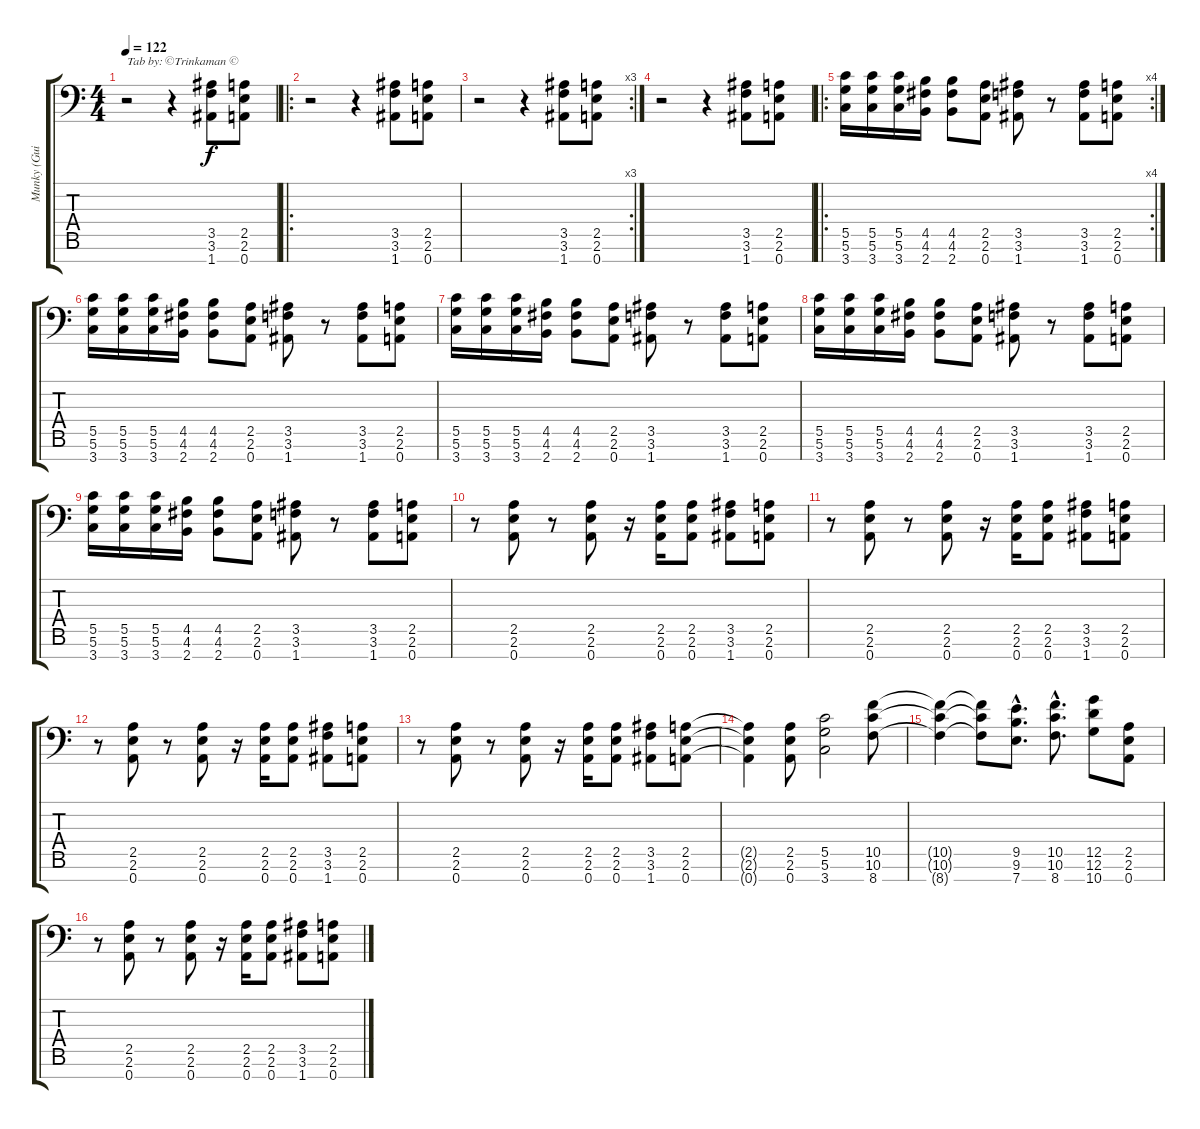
\track ("Munky (Guitar 1)" "Munky (Gui") {instrument distortionguitar}
\staff {score tabs}
\tuning (D4 A3 F3 C3 G2 D2 A1) {hide}
\ts (4 4)
\tempo 122
\clef f4
\ks c
r.2{txt "Tab by: ©Trinkaman ©" dy f instrument distortionguitar} r.4 (3.5 3.6 1.7).8 (2.5 2.6 0.7).8 |
\ro
r.2 r.4 (3.5 3.6 1.7).8 (2.5 2.6 0.7).8 |
\rc 3
r.2 r.4 (3.5 3.6 1.7).8 (2.5 2.6 0.7).8 |
r.2 r.4 (3.5 3.6 1.7).8 (2.5 2.6 0.7).8 |
\ro
\rc 4
(5.5 5.6 3.7).16 (5.5 5.6 3.7).16 (5.5 5.6 3.7).16 (4.5 4.6 2.7).16 (4.5 4.6 2.7).8 (2.5 2.6 0.7).8 (3.5 3.6 1.7).8 r.8 (3.5 3.6 1.7).8 (2.5 2.6 0.7).8 |
(5.5 5.6 3.7).16 (5.5 5.6 3.7).16 (5.5 5.6 3.7).16 (4.5 4.6 2.7).16 (4.5 4.6 2.7).8 (2.5 2.6 0.7).8 (3.5 3.6 1.7).8 r.8 (3.5 3.6 1.7).8 (2.5 2.6 0.7).8 |
(5.5 5.6 3.7).16 (5.5 5.6 3.7).16 (5.5 5.6 3.7).16 (4.5 4.6 2.7).16 (4.5 4.6 2.7).8 (2.5 2.6 0.7).8 (3.5 3.6 1.7).8 r.8 (3.5 3.6 1.7).8 (2.5 2.6 0.7).8 |
(5.5 5.6 3.7).16 (5.5 5.6 3.7).16 (5.5 5.6 3.7).16 (4.5 4.6 2.7).16 (4.5 4.6 2.7).8 (2.5 2.6 0.7).8 (3.5 3.6 1.7).8 r.8 (3.5 3.6 1.7).8 (2.5 2.6 0.7).8 |
(5.5 5.6 3.7).16 (5.5 5.6 3.7).16 (5.5 5.6 3.7).16 (4.5 4.6 2.7).16 (4.5 4.6 2.7).8 (2.5 2.6 0.7).8 (3.5 3.6 1.7).8 r.8 (3.5 3.6 1.7).8 (2.5 2.6 0.7).8 |
r.8 (2.5 2.6 0.7).8 r.8 (2.5 2.6 0.7).8 r.16 (2.5 2.6 0.7).16 (2.5 2.6 0.7).8 (3.5 3.6 1.7).8 (2.5 2.6 0.7).8 |
r.8 (2.5 2.6 0.7).8 r.8 (2.5 2.6 0.7).8 r.16 (2.5 2.6 0.7).16 (2.5 2.6 0.7).8 (3.5 3.6 1.7).8 (2.5 2.6 0.7).8 |
r.8 (2.5 2.6 0.7).8 r.8 (2.5 2.6 0.7).8 r.16 (2.5 2.6 0.7).16 (2.5 2.6 0.7).8 (3.5 3.6 1.7).8 (2.5 2.6 0.7).8 |
r.8 (2.5 2.6 0.7).8 r.8 (2.5 2.6 0.7).8 r.16 (2.5 2.6 0.7).16 (2.5 2.6 0.7).8 (3.5 3.6 1.7).8 (2.5 2.6 0.7).8 |
(2.5{t} 2.6{t} 0.7{t}).4 (2.5 2.6 0.7).8 (5.5 5.6 3.7).2 (10.5 10.6 8.7).8 |
(10.5{t} 10.6{t} 8.7{t}).4 (10.5{t} 10.6{t} 8.7{t}).8 (9.5{hac} 9.6{hac} 7.7{hac}).8{d} (10.5{hac} 10.6{hac} 8.7{hac}).8{d} (12.5 12.6 10.7).8 (2.5 2.6 0.7).8 |
r.8 (2.5 2.6 0.7).8 r.8 (2.5 2.6 0.7).8 r.16 (2.5 2.6 0.7).16 (2.5 2.6 0.7).8 (3.5 3.6 1.7).8 (2.5 2.6 0.7).8
